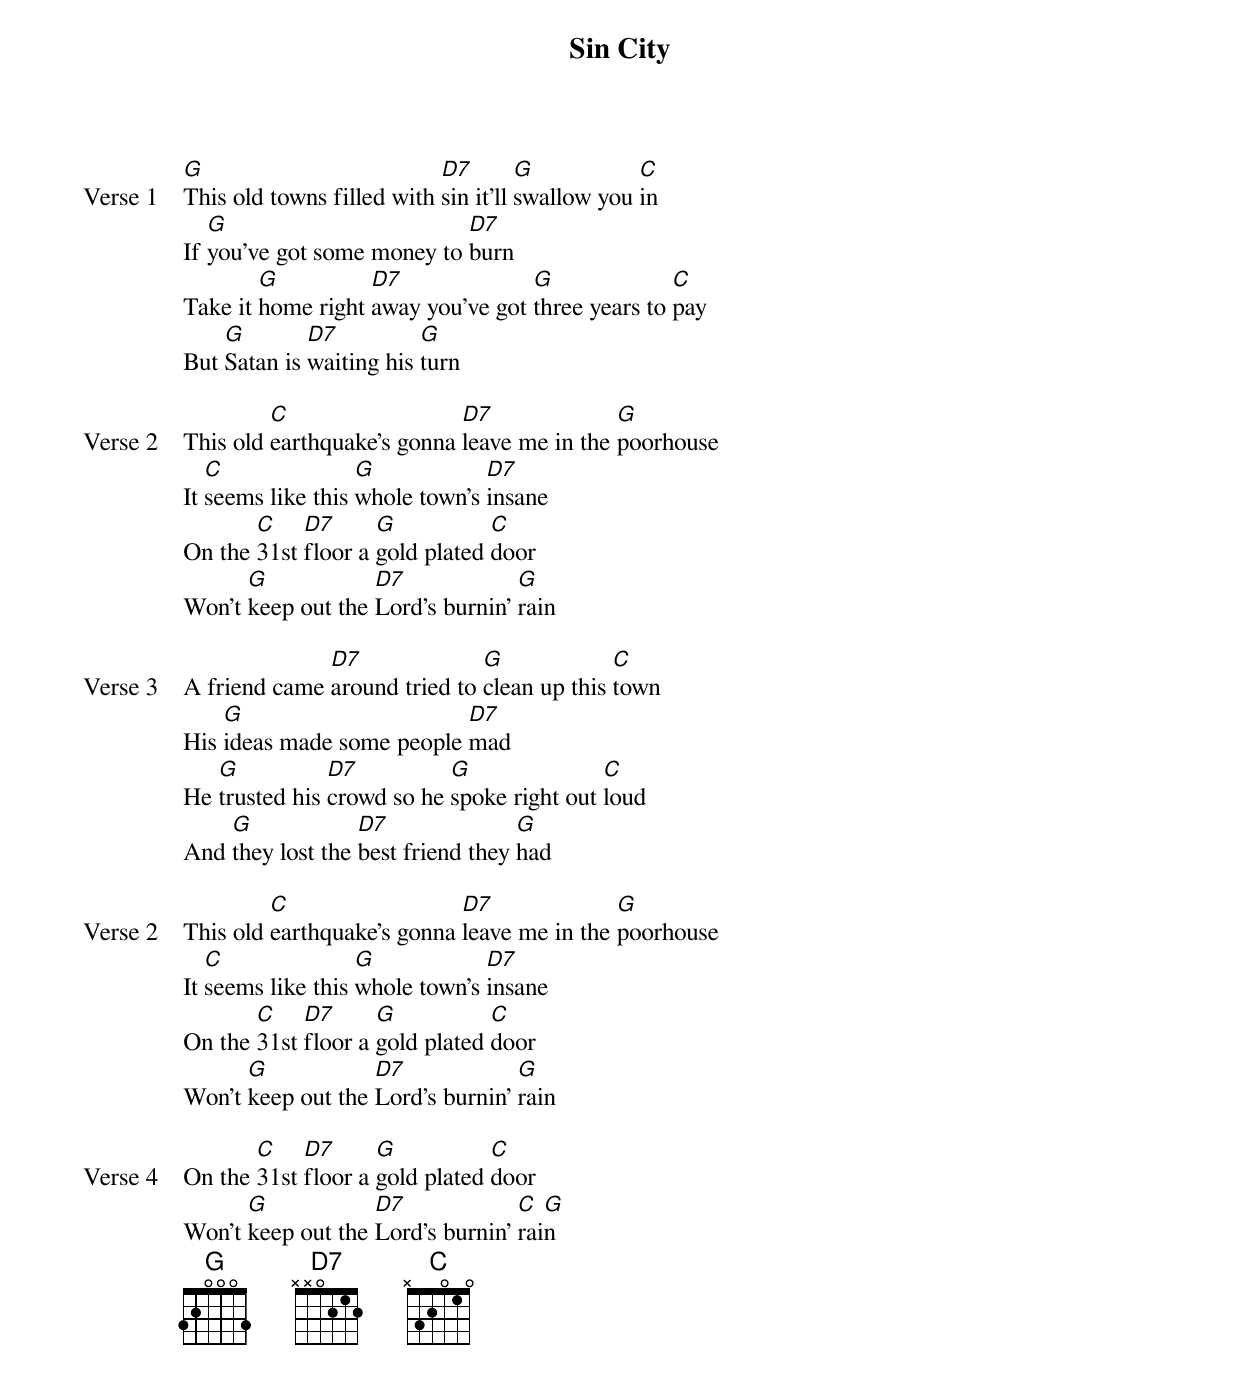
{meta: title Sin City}
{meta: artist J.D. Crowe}
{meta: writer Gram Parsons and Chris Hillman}

{start_of_verse: Verse 1}
[G]This old towns filled with [D7]sin it'll [G]swallow you [C]in
If [G]you've got some money to [D7]burn
Take it [G]home right [D7]away you've got [G]three years to [C]pay
But [G]Satan is [D7]waiting his [G]turn
{end_of_verse}

{start_of_verse: Verse 2}
This old [C]earthquake's gonna [D7]leave me in the [G]poorhouse
It [C]seems like this [G]whole town's [D7]insane
On the [C]31st [D7]floor a [G]gold plated [C]door
Won't [G]keep out the [D7]Lord's burnin' [G]rain
{end_of_verse}

{start_of_verse: Verse 3}
A friend came [D7]around tried to [G]clean up this [C]town
His [G]ideas made some people [D7]mad
He [G]trusted his [D7]crowd so he [G]spoke right out [C]loud
And [G]they lost the [D7]best friend they [G]had
{end_of_verse}

{start_of_verse: Verse 2}
This old [C]earthquake's gonna [D7]leave me in the [G]poorhouse
It [C]seems like this [G]whole town's [D7]insane
On the [C]31st [D7]floor a [G]gold plated [C]door
Won't [G]keep out the [D7]Lord's burnin' [G]rain
{end_of_verse}

{start_of_verse: Verse 4}
On the [C]31st [D7]floor a [G]gold plated [C]door
Won't [G]keep out the [D7]Lord's burnin' [C]rai[G]n
{end_of_verse}
